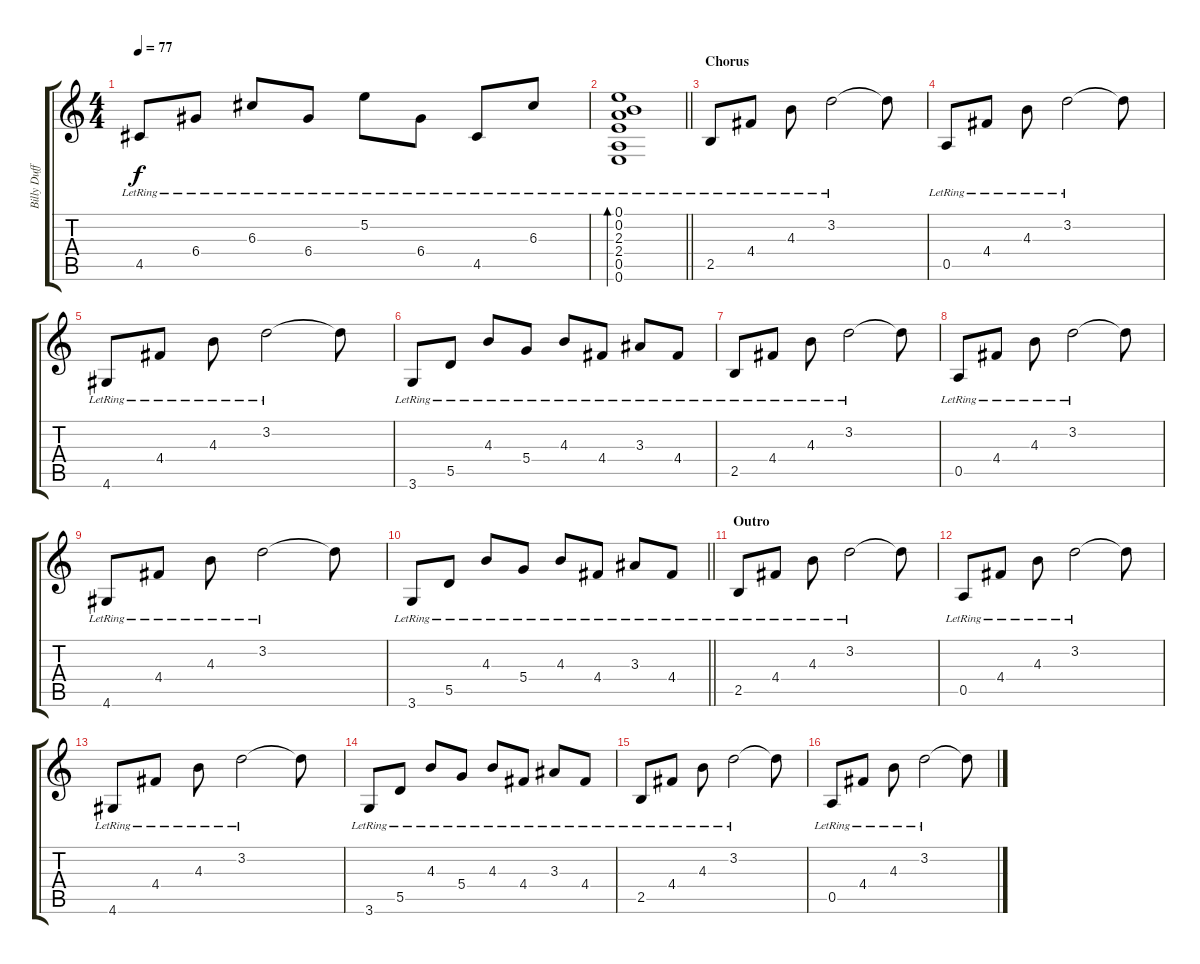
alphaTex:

\track ("Billy Duffy (Rhythm Guitar)" "Billy Duff") {instrument acousticguitarsteel}
\staff {score tabs}
\tuning (E4 B3 G3 D3 A2 E2) {hide}
\ts (4 4)
\tempo 77
\clef g2
\ks c
4.5{lr}.8{dy f} 6.4{lr}.8 6.3{lr}.8 6.4{lr}.8 5.2{lr}.8 6.4{lr}.8 4.5{lr}.8 6.3{lr}.8 |
\barLineRight lightlight
(0.1 0.2 2.3 2.4{lr} 0.5{lr} 0.6{lr}).1{bd 60} |
\section ("" "Chorus")
2.5{lr}.8 4.4{lr}.8 4.3{lr}.8 3.2{lr}.2 3.2{t}.8 |
0.5{lr}.8 4.4{lr}.8 4.3{lr}.8 3.2{lr}.2 3.2{t}.8 |
4.6{lr}.8 4.4{lr}.8 4.3{lr}.8 3.2{lr}.2 3.2{t}.8 |
3.6{lr}.8 5.5{lr}.8 4.3{lr}.8 5.4{lr}.8 4.3{lr}.8 4.4{lr}.8 3.3{lr}.8 4.4{lr}.8 |
2.5{lr}.8 4.4{lr}.8 4.3{lr}.8 3.2{lr}.2 3.2{t}.8 |
0.5{lr}.8 4.4{lr}.8 4.3{lr}.8 3.2{lr}.2 3.2{t}.8 |
4.6{lr}.8 4.4{lr}.8 4.3{lr}.8 3.2{lr}.2 3.2{t}.8 |
\barLineRight lightlight
3.6{lr}.8 5.5{lr}.8 4.3{lr}.8 5.4{lr}.8 4.3{lr}.8 4.4{lr}.8 3.3{lr}.8 4.4{lr}.8 |
\section ("" "Outro")
2.5{lr}.8 4.4{lr}.8 4.3{lr}.8 3.2{lr}.2 3.2{t}.8 |
0.5{lr}.8 4.4{lr}.8 4.3{lr}.8 3.2{lr}.2 3.2{t}.8 |
4.6{lr}.8 4.4{lr}.8 4.3{lr}.8 3.2{lr}.2 3.2{t}.8 |
3.6{lr}.8 5.5{lr}.8 4.3{lr}.8 5.4{lr}.8 4.3{lr}.8 4.4{lr}.8 3.3{lr}.8 4.4{lr}.8 |
2.5{lr}.8 4.4{lr}.8 4.3{lr}.8 3.2{lr}.2 3.2{t}.8 |
0.5{lr}.8 4.4{lr}.8 4.3{lr}.8 3.2{lr}.2 3.2{t}.8
